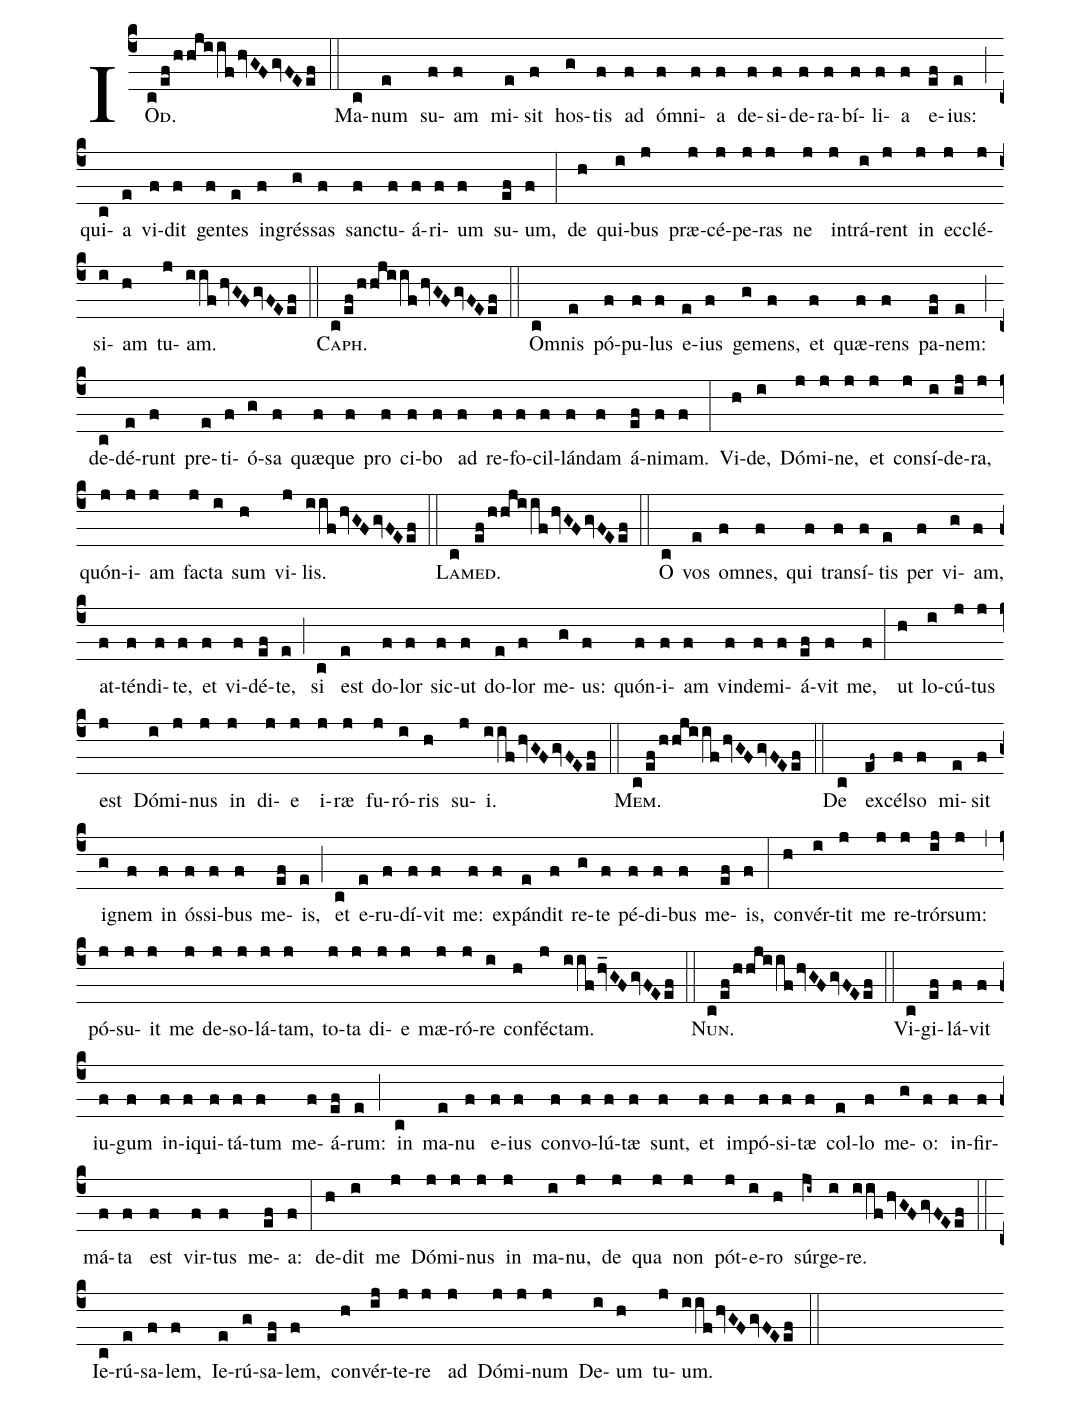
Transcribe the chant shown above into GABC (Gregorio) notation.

%%
(c4)
IO<sc>d.</sc>(c/ef/hhjiifhvGFgvFEef) (::)
Ma(c)num(e) su(f)am(f) mi(e)sit(f) hos(g)tis(f) ad(f) óm(f)ni(f)a(f) de(f)si(f)de(f)ra(f)bí(f)li(f)a(f) e(ef)ius:(e) (;)
qui(c)a(e) vi(f)dit(f) gen(f)tes(e) in(f)grés(g)sas(f) sanc(f)tu(f)á(f)ri(f)um(f) su(ef)um,(f) (:)
de(h) qui(i)bus(j) præ(j)cé(j)pe(j)ras(j) ne(j) in(j)trá(i)rent(j) in(j) ec(j)clé(j)si(i)am(h) tu(j)am.(iifhvGFgvFEef) (::)
<sc>Caph.</sc>(c/ef/hhjiifhvGFgvFEef) (::)
Om(c)nis(e) pó(f)pu(f)lus(f) e(e)ius(f) ge(g)mens,(f) et(f) quæ(f)rens(f) pa(ef)nem:(e) (;)
de(c)dé(e)runt(f) pre(e)ti(f)ó(g)sa(f) quæ(f)que(f) pro(f) ci(f)bo(f) ad(f) re(f)fo(f)cil(f)lán(f)dam(f) á(ef)ni(f)mam.(f) (:)
Vi(h)de,(i) Dó(j)mi(j)ne,(j) et(j) con(j)sí(i)de(ij)ra,(j) quón(j)i(j)am(j) fac(j)ta(i) sum(h) vi(j)lis.(iifhvGFgvFEef) (::)
<sc>La</sc>(c)<sc>med.</sc>(ef/hhjiifhvGFgvFEef) (::)
O(c) vos(e) om(f)nes,(f) qui(f) trans(f)í(f)tis(e) per(f) vi(g)am,(f) at(f)tén(f)di(f)te,(f) et(f) vi(f)dé(ef)te,(e) (;)
si(c) est(e) do(f)lor(f) sic(f)ut(f) do(e)lor(f) me(g)us:(f) quón(f)i(f)am(f) vin(f)de(f)mi(f)á(ef)vit(f) me,(f) (:)
ut(h) lo(i)cú(j)tus(j) est(j) Dó(i)mi(j)nus(j) in(j) di(j)e(j) i(j)ræ(j) fu(j)ró(i)ris(h) su(j)i.(iifhvGFgvFEef) (::)
<sc>Mem.</sc>(c/ef/hhjiifhvGFgvFEef) (::)
De(c) ex(ef~)cél(f)so(f) mi(e)sit(f) i(g)gnem(f) in(f) ós(f)si(f)bus(f) me(ef)is,(e) (;)
et(c) e(e)ru(f)dí(f)vit(f) me:(f) ex(f)pán(e)dit(f) re(g)te(f) pé(f)di(f)bus(f) me(ef)is,(f) (:)
con(h)vér(i)tit(j) me(j) re(j)trór(ij)sum:(j) (,)
pó(j)su(j)it(j) me(j) de(j)so(j)lá(j)tam,(j) to(j)ta(j) di(j)e(j) mæ(j)ró(j)re(i) con(h)féc(j)tam.(iifhv_GFgvFEef) (::)
<sc>Nun.</sc>(c/ef/hhjiifhvGFgvFEef) (::)
Vi(c)gi(ef)lá(f)vit(f) iu(f)gum(f) in(f)i(f)qui(f)tá(f)tum(f) me(f)á(ef)rum:(e) (;)
in(c) ma(e)nu(f) e(f)ius(f) con(f)vo(f)lú(f)tæ(f) sunt,(f) et(f) im(f)pó(f)si(f)tæ(f) col(e)lo(f) me(g)o:(f) in(f)fir(f)má(f)ta(f) est(f) vir(f)tus(f) me(ef)a:(f) (:)
de(h)dit(i) me(j) Dó(j)mi(j)nus(j) in(j) ma(i)nu,(j) de(j) qua(j) non(j) pót(j)e(i)ro(h) súr(ji~)ge(i)re.(iifhvGFgvFEef) (::)
Ie(c)rú(e)sa(f)lem,(f) Ie(e)rú(g)sa(ef)lem,(f) con(h)vér(ij)te(j)re(j) ad(j) Dó(j)mi(j)num(j) De(i)um(h) tu(j)um.(iifhvGFgvFEef) (::)
